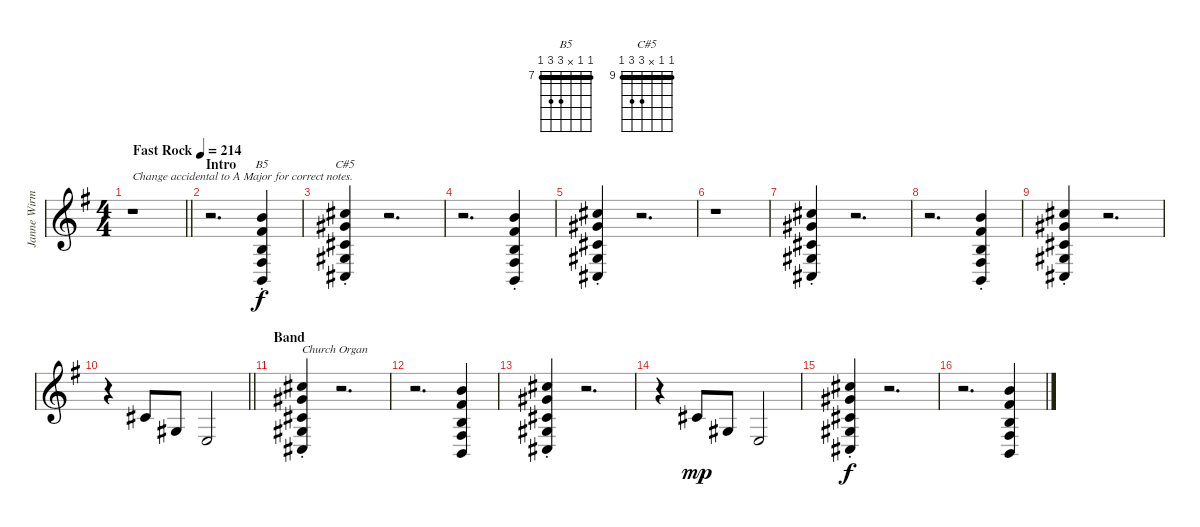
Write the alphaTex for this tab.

\track ("Janne Wirman" "Janne Wirm") {instrument orchestrahit}
\staff {score}
\tuning (E4 B3 G3 D3 A2 E2) {hide}
\chord ("B5" 7 7 x 9 9 7) {firstfret 7 barre 7}
\chord ("C#5" 9 9 x 11 11 9) {firstfret 9 barre 9}
\ts (4 4)
\tempo (214 "Fast Rock")
\clef g2
\barLineRight lightlight
\ks g
r.1{txt "Change accidental to A Major for correct notes." dy f instrument orchestrahit} |
\section ("" "Intro")
r.2{d} (7.1{st} 7.2{st} 9.4{st} 9.5{st} 7.6{st}).4{ch "B5"} |
(9.1{st} 9.2{st} 11.4{st} 11.5{st} 9.6{st}).4{ch "C#5"} r.2{d} |
r.2{d} (7.1{st} 7.2{st} 9.4{st} 9.5{st} 7.6{st}).4 |
(9.1{st} 9.2{st} 11.4{st} 11.5{st} 9.6{st}).4 r.2{d} |
r.1 |
(9.1{st} 9.2{st} 11.4{st} 11.5{st} 9.6{st}).4 r.2{d} |
r.2{d} (7.1{st} 7.2{st} 9.4{st} 9.5{st} 7.6{st}).4 |
(9.1{st} 9.2{st} 11.4{st} 11.5{st} 9.6{st}).4 r.2{d} |
\barLineRight lightlight
r.4 11.4.8 11.5.8 12.6.2 |
\section ("" "Band")
(9.1{st} 9.2{st} 11.4{st} 11.5{st} 9.6{st}).4{txt "Church Organ" instrument churchorgan} r.2{d} |
r.2{d} (7.1 7.2 9.4 9.5 7.6).4 |
(9.1{st} 9.2{st} 11.4{st} 11.5{st} 9.6{st}).4 r.2{d} |
r.4 11.4.8{dy mp} 11.5.8 12.6.2 |
(9.1{st} 9.2{st} 11.4{st} 11.5{st} 9.6{st}).4{dy f} r.2{d} |
r.2{d} (7.1 7.2 9.4 9.5 7.6).4
